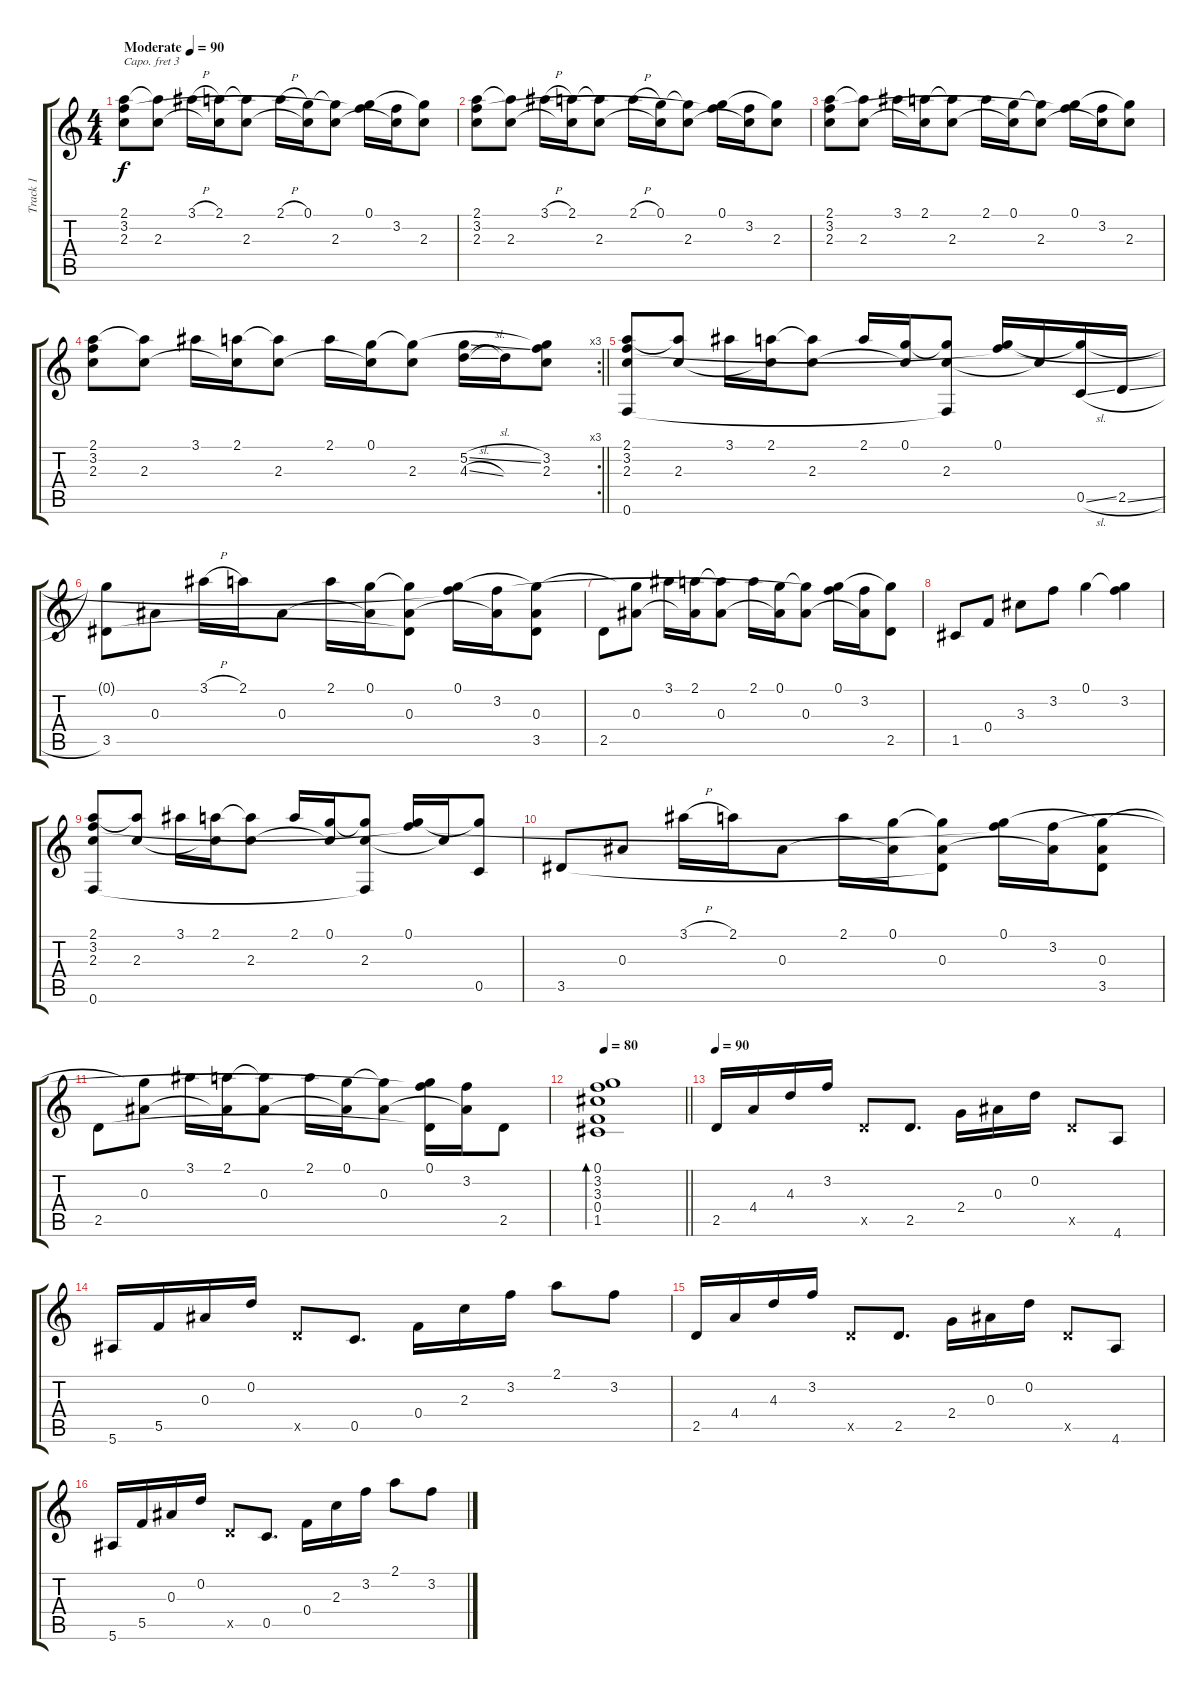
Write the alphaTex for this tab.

\track ("Track 1" "Track 1") {instrument acousticguitarsteel}
\staff {score tabs}
\capo 3
\tuning (E4 B3 G3 D3 A2 D2) {hide}
\ts (4 4)
\tempo (90 "Moderate")
\clef g2
\ks c
(2.1 3.2 2.3).8{dy f instrument acousticguitarsteel} (2.1{t} 2.3).8 3.1{h}.16 (2.1 2.3{t}).16 (2.1{t} 2.3).8 2.1{h}.16 (0.1 2.3{t}).16 (0.1{t} 2.3).8 (0.1 3.2{t}).16 (3.2 2.3{t}).16 (0.1{t} 2.3).8 |
(2.1 3.2 2.3).8 (2.1{t} 2.3).8 3.1{h}.16 (2.1 2.3{t}).16 (2.1{t} 2.3).8 2.1{h}.16 (0.1 2.3{t}).16 (0.1{t} 2.3).8 (0.1 3.2{t}).16 (3.2 2.3{t}).16 (0.1{t} 2.3).8 |
(2.1 3.2 2.3).8 (2.1{t} 2.3).8 3.1.16 (2.1 2.3{t}).16 (2.1{t} 2.3).8 2.1.16 (0.1 2.3{t}).16 (0.1{t} 2.3).8 (0.1 3.2{t}).16 (3.2 2.3{t}).16 (0.1{t} 2.3).8 |
\rc 3
\barLineRight lightlight
(2.1 3.2 2.3).8 (2.1{t} 2.3).8 3.1.16 (2.1 2.3{t}).16 (2.1{t} 2.3).8 2.1.16 (0.1 2.3{t}).16 (0.1{t} 2.3).8 (5.2{sl} 4.3{sl}).16 4.3{t}.16 (0.1{t} 3.2 2.3).8 |
(2.1 3.2 2.3 0.6).8 (2.1{t} 2.3).8 3.1.16 (2.1 2.3{t}).16 (2.1{t} 2.3).8 2.1.16 (0.1 2.3{t}).16 (0.1{t} 2.3 0.6{t}).8 (0.1 3.2{t}).16 2.3{t}.16 (0.1{t} 0.5{sl}).16 2.5{sl}.16 |
(0.1{t} 3.5).8 0.3.8 3.1{h}.16 2.1.16 0.3.8 2.1.16 (0.1 0.3{t}).16 (0.1{t} 0.3 3.5{t}).8 (0.1 3.2{t}).16 (3.2 0.3{t}).16 (0.1{t} 0.3 3.5).8 |
2.5.8 (0.1{t} 0.3).8 3.1.16 (2.1 0.3{t}).16 (2.1{t} 0.3).8 2.1.16 (0.1 0.3{t}).16 (0.1{t} 0.3).8 (0.1 3.2{t}).16 (3.2 0.3{t}).16 (0.1{t} 2.5).8 |
1.5.8 0.4.8 3.3.8 3.2.8 0.1.4 (0.1{t} 3.2).4 |
(2.1 3.2 2.3 0.6).8 (2.1{t} 2.3).8 3.1.16 (2.1 2.3{t}).16 (2.1{t} 2.3).8 2.1.16 (0.1 2.3{t}).16 (0.1{t} 2.3 0.6{t}).8 (0.1 3.2{t}).16 2.3{t}.16 (0.1{t} 0.5).8 |
3.5.8 0.3.8 3.1{h}.16 2.1.16 0.3.8 2.1.16 (0.1 0.3{t}).16 (0.1{t} 0.3 3.5{t}).8 (0.1 3.2{t}).16 (3.2 0.3{t}).16 (0.1{t} 0.3 3.5).8 |
2.5.8 (0.1{t} 0.3).8 3.1.16 (2.1 0.3{t}).16 (2.1{t} 0.3).8 2.1.16 (0.1 0.3{t}).16 (0.1{t} 0.3).8 (0.1 3.2{t} 2.5{t}).16 (3.2 0.3{t}).16 2.5.8 |
\tempo 80
\barLineRight lightlight
(0.1 3.2 3.3 0.4 1.5).1{bd 120} |
\tempo 90
2.5.16 4.4.16 4.3.16 3.2.16 2.5{x}.8 2.5.8{d} 2.4.16 0.3.16 0.2.16 2.5{x}.8 4.6.8 |
5.6.16 5.5.16 0.3.16 0.2.16 2.5{x}.8 0.5.8{d} 0.4.16 2.3.16 3.2.16 2.1.8 3.2.8 |
2.5.16 4.4.16 4.3.16 3.2.16 2.5{x}.8 2.5.8{d} 2.4.16 0.3.16 0.2.16 2.5{x}.8 4.6.8 |
5.6.16 5.5.16 0.3.16 0.2.16 2.5{x}.8 0.5.8{d} 0.4.16 2.3.16 3.2.16 2.1.8 3.2.8
